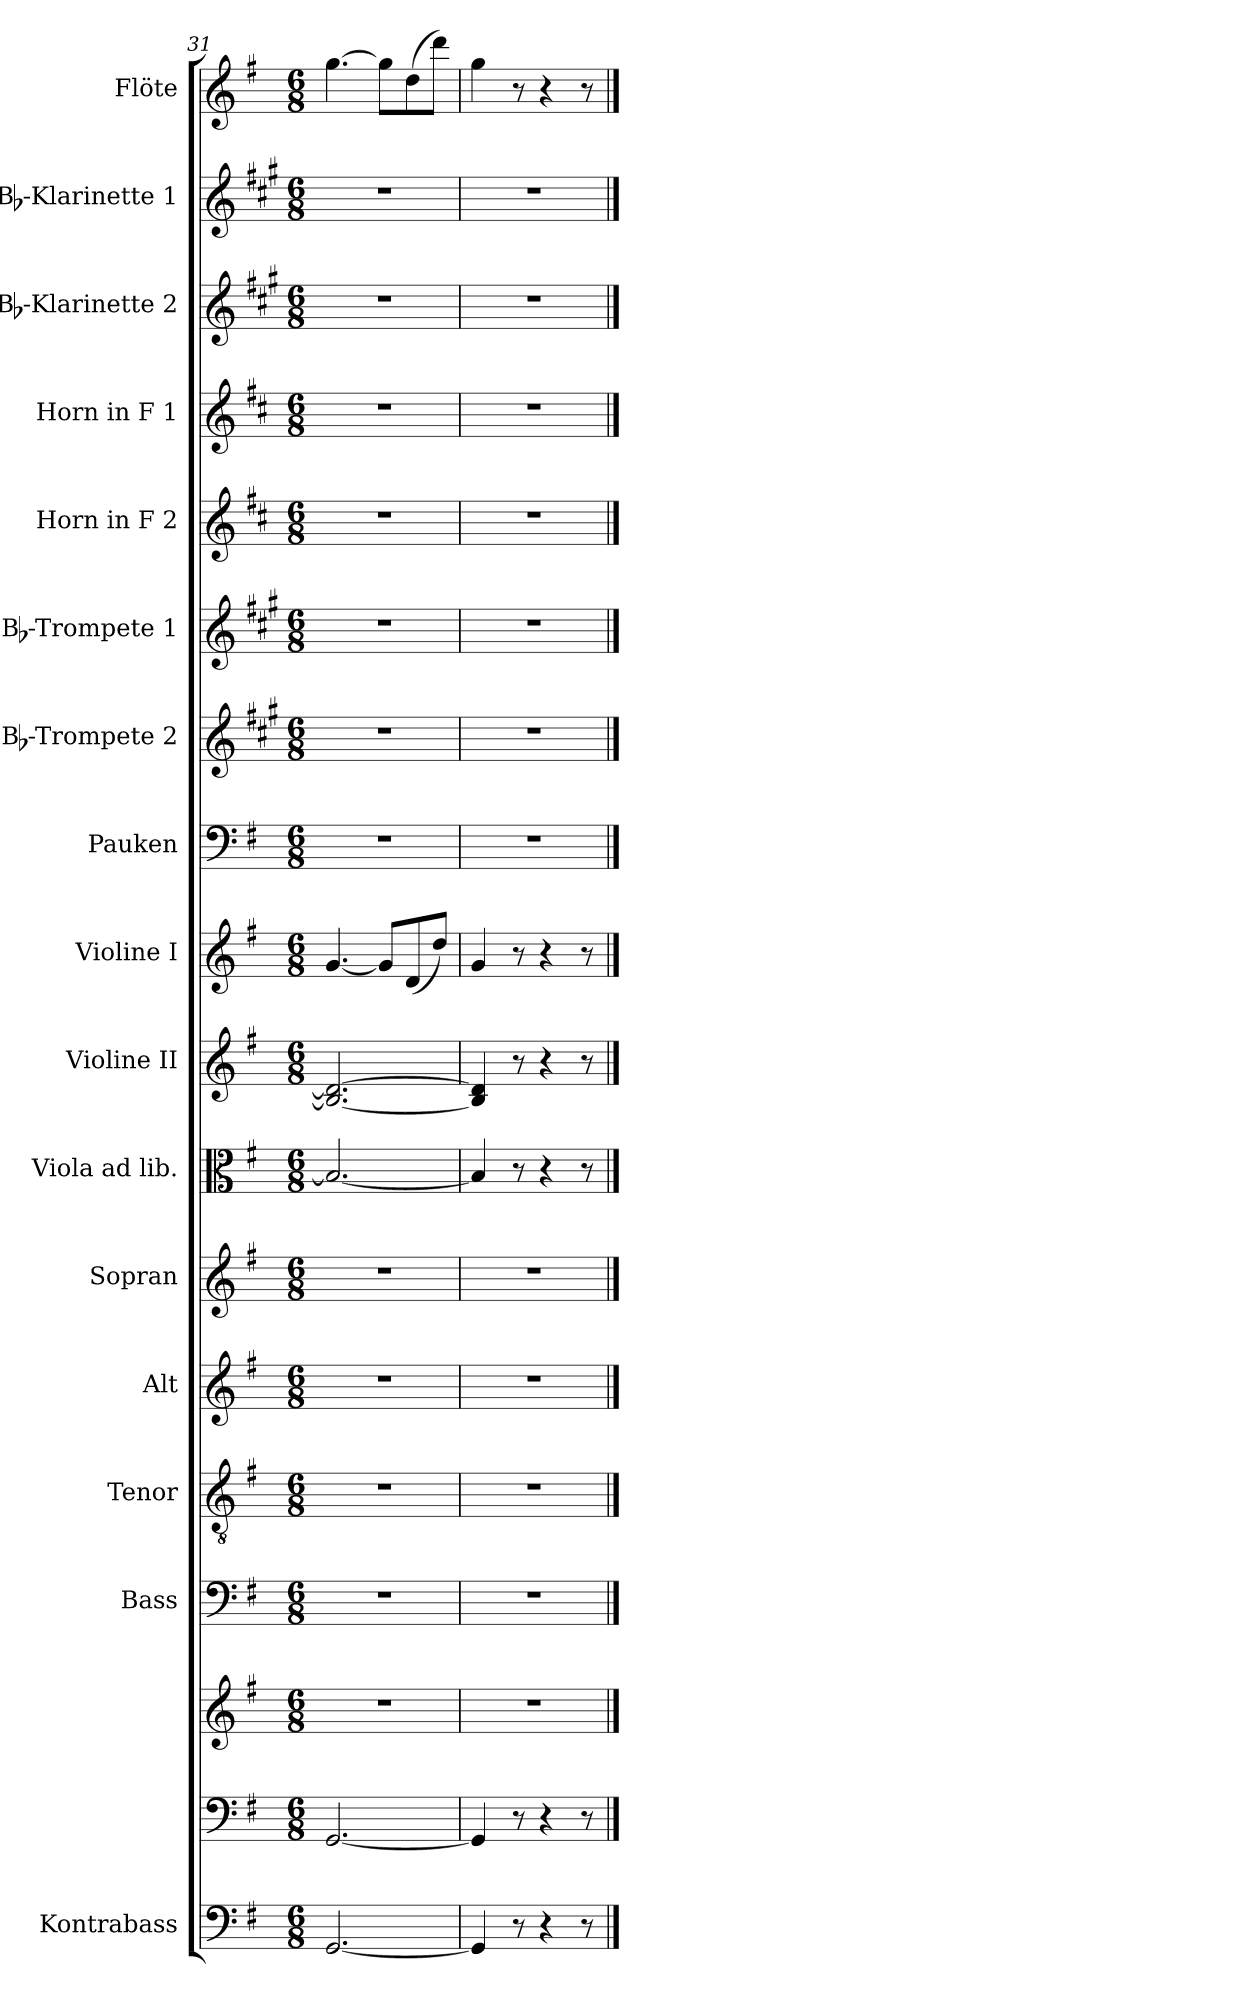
**kern	**kern	**kern	**kern	**kern	**kern	**kern	**kern	**kern	**kern	**kern	**kern	**kern	**kern	**kern	**kern	**kern	**kern
*part17	*part16	*part16	*part15	*part14	*part13	*part12	*part11	*part10	*part9	*part8	*part7	*part6	*part5	*part4	*part3	*part2	*part1
*staff18	*staff17	*staff16	*staff15	*staff14	*staff13	*staff12	*staff11	*staff10	*staff9	*staff8	*staff7	*staff6	*staff5	*staff4	*staff3	*staff2	*staff1
*I"Kontrabass	*	*	*I"Bass	*I"Tenor	*I"Alt	*I"Sopran	*I"Viola ad lib.	*I"Violine II	*I"Violine I	*I"Pauken	*I"Bb-Trompete 2	*I"Bb-Trompete 1	*I"Horn in F 2	*I"Horn in F 1	*I"Bb-Klarinette 2	*I"Bb-Klarinette 1	*I"Flöte
*I'Kb.	*	*	*I'B.	*I'T.	*I'A.	*I'S.	*I'Vla.	*I'Vl. II	*I'Vl. I	*I'Pk.	*I'Bb Trp. 2	*I'Bb Trp. 1	*	*	*I'Bb Kl. 2	*I'Bb Kl. 1	*I'Fl.
*clefF4	*clefF4	*clefG2	*clefF4	*clefGv2	*clefG2	*clefG2	*clefC3	*clefG2	*clefG2	*clefF4	*clefG2	*clefG2	*clefG2	*clefG2	*clefG2	*clefG2	*clefG2
*ITrd7c12	*	*	*	*	*	*	*	*	*	*	*ITrd1c2	*ITrd1c2	*ITrd4c7	*ITrd4c7	*ITrd1c2	*ITrd1c2	*
*k[f#]	*k[f#]	*k[f#]	*k[f#]	*k[f#]	*k[f#]	*k[f#]	*k[f#]	*k[f#]	*k[f#]	*k[f#]	*k[f#]	*k[f#]	*k[f#]	*k[f#]	*k[f#]	*k[f#]	*k[f#]
*G:	*G:	*G:	*G:	*G:	*G:	*G:	*G:	*G:	*G:	*G:	*G:	*G:	*G:	*G:	*G:	*G:	*G:
*M6/8	*M6/8	*M6/8	*M6/8	*M6/8	*M6/8	*M6/8	*M6/8	*M6/8	*M6/8	*M6/8	*M6/8	*M6/8	*M6/8	*M6/8	*M6/8	*M6/8	*M6/8
=31	=31	=31	=31	=31	=31	=31	=31	=31	=31	=31	=31	=31	=31	=31	=31	=31	=31
[2.GGG/	[2.GG/	2.r	2.r	2.r	2.r	2.r	2.B/_	2.B/_ 2.d/_	[4.g/	2.r	2.r	2.r	2.r	2.r	2.r	2.r	[4.gg\
.	.	.	.	.	.	.	.	.	8g/L]	.	.	.	.	.	.	.	8gg\L]
.	.	.	.	.	.	.	.	.	(<8d/	.	.	.	.	.	.	.	(>8dd\
.	.	.	.	.	.	.	.	.	8dd/J)	.	.	.	.	.	.	.	8ddd\J)
=32	=32	=32	=32	=32	=32	=32	=32	=32	=32	=32	=32	=32	=32	=32	=32	=32	=32
4GGG/]	4GG/]	2.r	2.r	2.r	2.r	2.r	4B/]	4B/] 4d/]	4g/	2.r	2.r	2.r	2.r	2.r	2.r	2.r	4gg\
8r	8r	.	.	.	.	.	8r	8r	8r	.	.	.	.	.	.	.	8r
4r	4r	.	.	.	.	.	4r	4r	4r	.	.	.	.	.	.	.	4r
8r	8r	.	.	.	.	.	8r	8r	8r	.	.	.	.	.	.	.	8r
==	==	==	==	==	==	==	==	==	==	==	==	==	==	==	==	==	==
*-	*-	*-	*-	*-	*-	*-	*-	*-	*-	*-	*-	*-	*-	*-	*-	*-	*-
